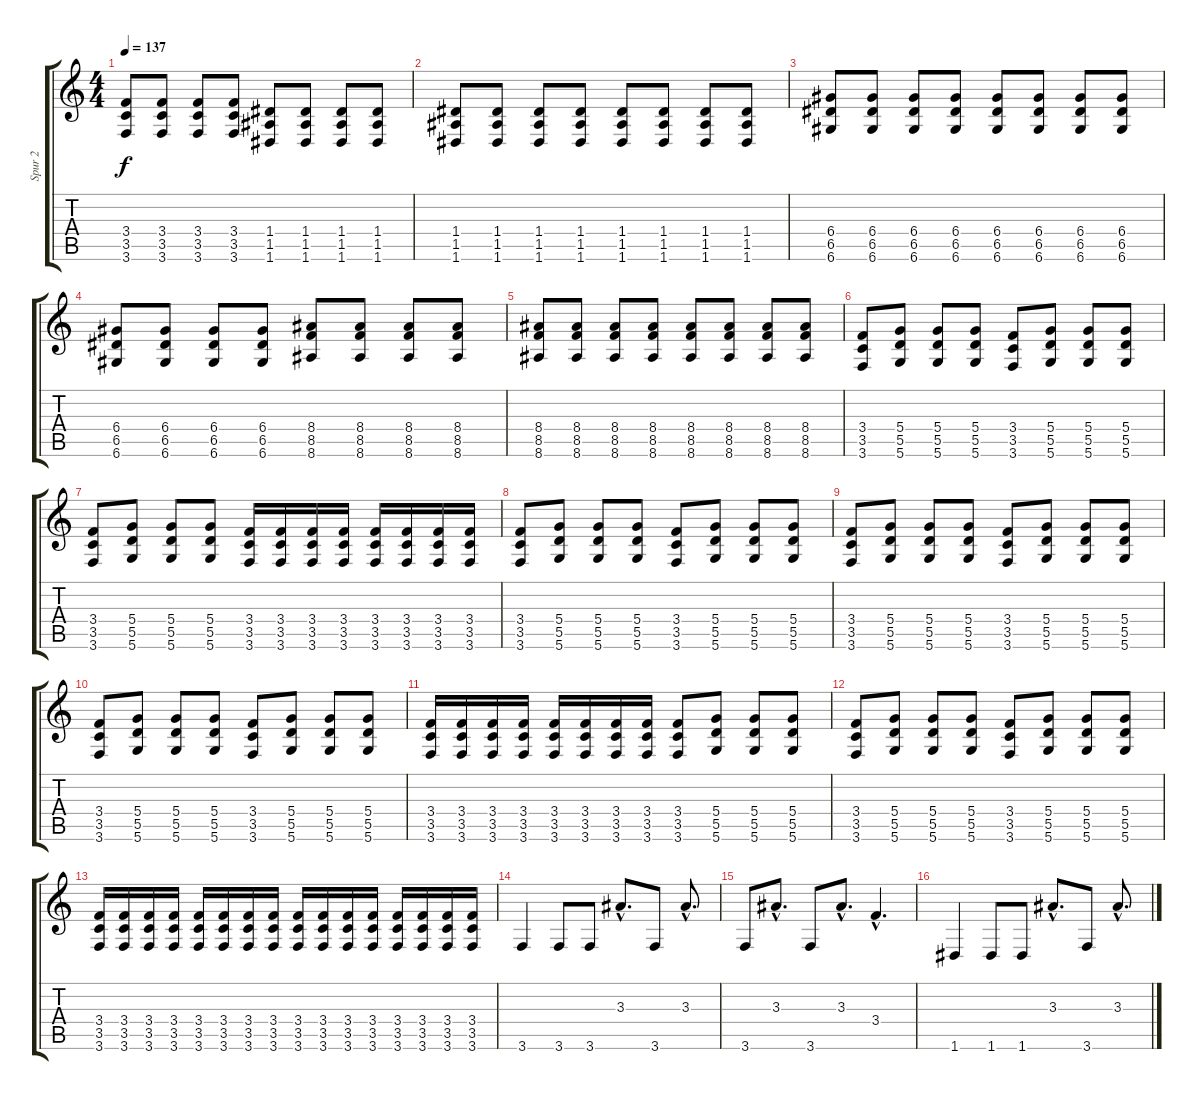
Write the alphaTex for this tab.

\track ("Spur 2" "Spur 2") {instrument electricguitarclean}
\staff {score tabs}
\tuning (E4 B3 G3 D3 A2 D2) {hide}
\ts (4 4)
\tempo 137
\clef g2
\ks c
(3.4 3.5 3.6).8{dy f} (3.4 3.5 3.6).8 (3.4 3.5 3.6).8 (3.4 3.5 3.6).8 (1.4 1.5 1.6).8 (1.4 1.5 1.6).8 (1.4 1.5 1.6).8 (1.4 1.5 1.6).8 |
(1.4 1.5 1.6).8 (1.4 1.5 1.6).8 (1.4 1.5 1.6).8 (1.4 1.5 1.6).8 (1.4 1.5 1.6).8 (1.4 1.5 1.6).8 (1.4 1.5 1.6).8 (1.4 1.5 1.6).8 |
(6.4 6.5 6.6).8 (6.4 6.5 6.6).8 (6.4 6.5 6.6).8 (6.4 6.5 6.6).8 (6.4 6.5 6.6).8 (6.4 6.5 6.6).8 (6.4 6.5 6.6).8 (6.4 6.5 6.6).8 |
(6.4 6.5 6.6).8 (6.4 6.5 6.6).8 (6.4 6.5 6.6).8 (6.4 6.5 6.6).8 (8.4 8.5 8.6).8 (8.4 8.5 8.6).8 (8.4 8.5 8.6).8 (8.4 8.5 8.6).8 |
(8.4 8.5 8.6).8 (8.4 8.5 8.6).8 (8.4 8.5 8.6).8 (8.4 8.5 8.6).8 (8.4 8.5 8.6).8 (8.4 8.5 8.6).8 (8.4 8.5 8.6).8 (8.4 8.5 8.6).8 |
(3.4 3.5 3.6).8 (5.4 5.5 5.6).8 (5.4 5.5 5.6).8 (5.4 5.5 5.6).8 (3.4 3.5 3.6).8 (5.4 5.5 5.6).8 (5.4 5.5 5.6).8 (5.4 5.5 5.6).8 |
(3.4 3.5 3.6).8 (5.4 5.5 5.6).8 (5.4 5.5 5.6).8 (5.4 5.5 5.6).8 (3.4 3.5 3.6).16 (3.4 3.5 3.6).16 (3.4 3.5 3.6).16 (3.4 3.5 3.6).16 (3.4 3.5 3.6).16 (3.4 3.5 3.6).16 (3.4 3.5 3.6).16 (3.4 3.5 3.6).16 |
(3.4 3.5 3.6).8 (5.4 5.5 5.6).8 (5.4 5.5 5.6).8 (5.4 5.5 5.6).8 (3.4 3.5 3.6).8 (5.4 5.5 5.6).8 (5.4 5.5 5.6).8 (5.4 5.5 5.6).8 |
(3.4 3.5 3.6).8 (5.4 5.5 5.6).8 (5.4 5.5 5.6).8 (5.4 5.5 5.6).8 (3.4 3.5 3.6).8 (5.4 5.5 5.6).8 (5.4 5.5 5.6).8 (5.4 5.5 5.6).8 |
(3.4 3.5 3.6).8 (5.4 5.5 5.6).8 (5.4 5.5 5.6).8 (5.4 5.5 5.6).8 (3.4 3.5 3.6).8 (5.4 5.5 5.6).8 (5.4 5.5 5.6).8 (5.4 5.5 5.6).8 |
(3.4 3.5 3.6).16 (3.4 3.5 3.6).16 (3.4 3.5 3.6).16 (3.4 3.5 3.6).16 (3.4 3.5 3.6).16 (3.4 3.5 3.6).16 (3.4 3.5 3.6).16 (3.4 3.5 3.6).16 (3.4 3.5 3.6).8 (5.4 5.5 5.6).8 (5.4 5.5 5.6).8 (5.4 5.5 5.6).8 |
(3.4 3.5 3.6).8 (5.4 5.5 5.6).8 (5.4 5.5 5.6).8 (5.4 5.5 5.6).8 (3.4 3.5 3.6).8 (5.4 5.5 5.6).8 (5.4 5.5 5.6).8 (5.4 5.5 5.6).8 |
(3.4 3.5 3.6).16 (3.4 3.5 3.6).16 (3.4 3.5 3.6).16 (3.4 3.5 3.6).16 (3.4 3.5 3.6).16 (3.4 3.5 3.6).16 (3.4 3.5 3.6).16 (3.4 3.5 3.6).16 (3.4 3.5 3.6).16 (3.4 3.5 3.6).16 (3.4 3.5 3.6).16 (3.4 3.5 3.6).16 (3.4 3.5 3.6).16 (3.4 3.5 3.6).16 (3.4 3.5 3.6).16 (3.4 3.5 3.6).16 |
3.6.4 3.6.8 3.6.8 3.3{hac}.8{d} 3.6.8 3.3{hac}.8{d} |
3.6.8 3.3{hac}.8{d} 3.6.8 3.3{hac}.8{d} 3.4{hac}.4{d} |
1.6.4 1.6.8 1.6.8 3.3{hac}.8{d} 3.6.8 3.3{hac}.8{d}
